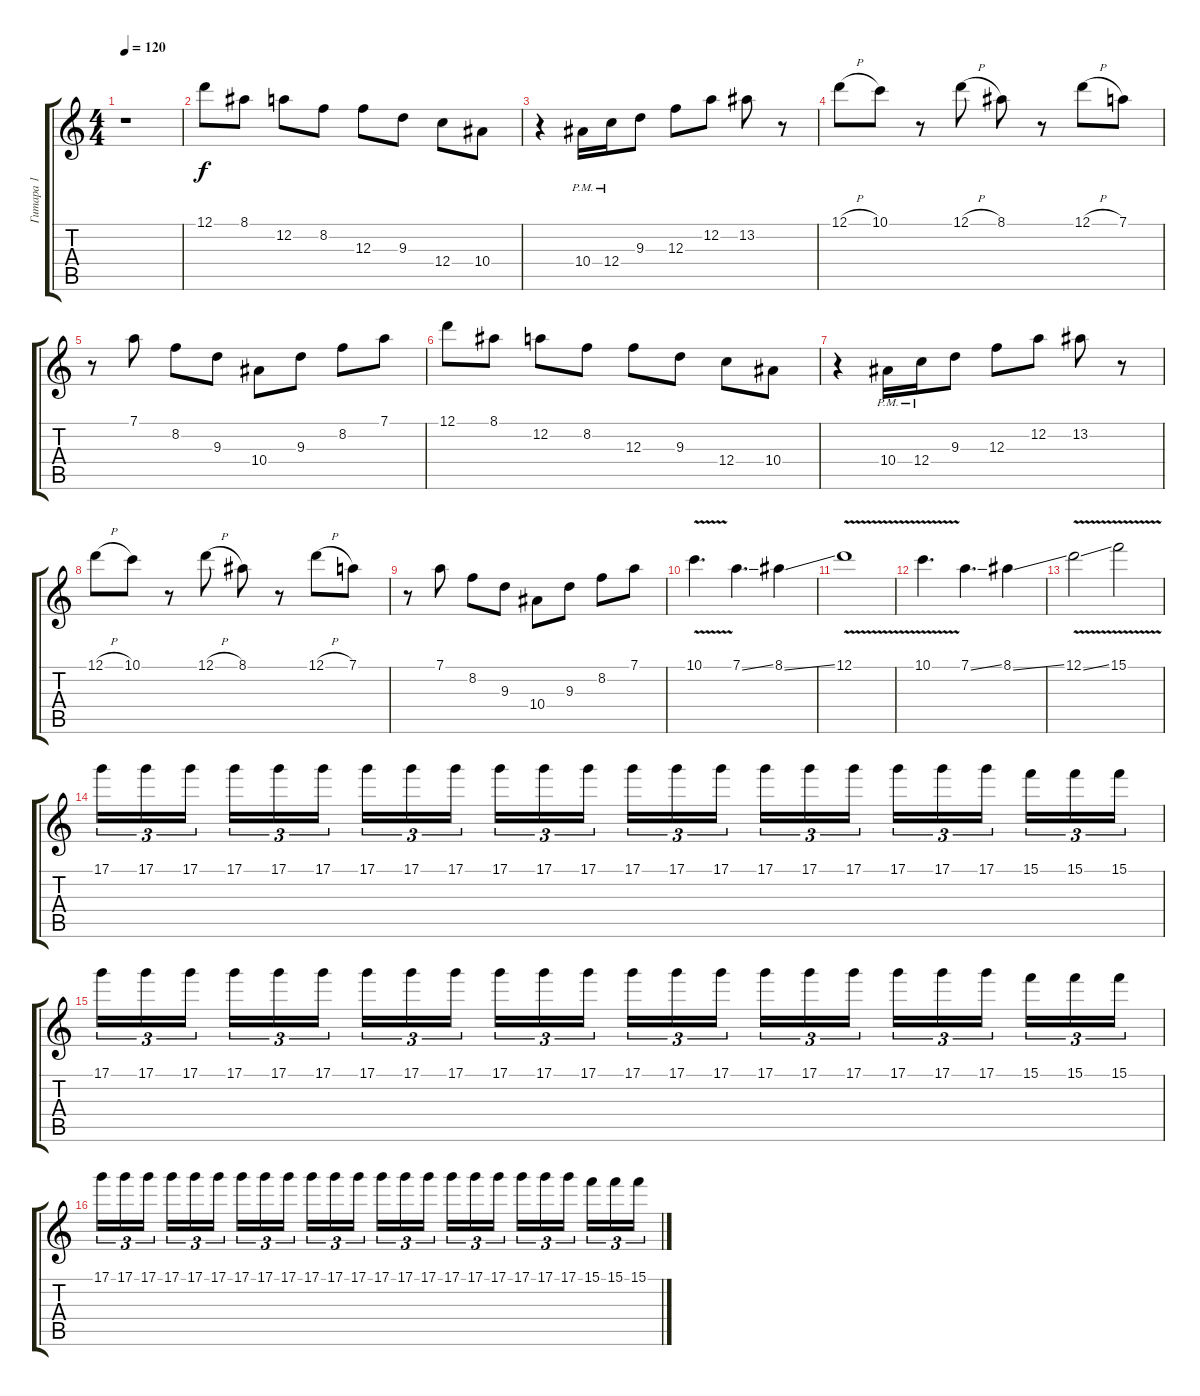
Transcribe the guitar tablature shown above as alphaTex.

\track ("Гитара 1" "Гитара 1") {instrument overdrivenguitar}
\staff {score tabs}
\tuning (D4 A3 F3 C3 G2 D2) {hide}
\ts (4 4)
\tempo 120
\clef g2
\ks c
r.1{dy f} |
12.1.8 8.1.8 12.2.8 8.2.8 12.3.8 9.3.8 12.4.8 10.4.8 |
r.4 10.4{pm}.16 12.4{pm}.16 9.3.8 12.3.8 12.2.8 13.2.8 r.8 |
12.1{h}.8 10.1.8 r.8 12.1{h}.8 8.1.8 r.8 12.1{h}.8 7.1.8 |
r.8 7.1.8 8.2.8 9.3.8 10.4.8 9.3.8 8.2.8 7.1.8 |
12.1.8 8.1.8 12.2.8 8.2.8 12.3.8 9.3.8 12.4.8 10.4.8 |
r.4 10.4{pm}.16 12.4{pm}.16 9.3.8 12.3.8 12.2.8 13.2.8 r.8 |
12.1{h}.8 10.1.8 r.8 12.1{h}.8 8.1.8 r.8 12.1{h}.8 7.1.8 |
r.8 7.1.8 8.2.8 9.3.8 10.4.8 9.3.8 8.2.8 7.1.8 |
10.1{v}.4{d} 7.1{ss}.4{d} 8.1{ss}.4 |
12.1{v}.1 |
10.1{v}.4{d} 7.1{ss}.4{d} 8.1{ss}.4 |
12.1{v ss}.2 15.1{v}.2 |
17.1.16{tu (3 2)} 17.1.16{tu (3 2)} 17.1.16{tu (3 2) beam splitsecondary} 17.1.16{tu (3 2)} 17.1.16{tu (3 2)} 17.1.16{tu (3 2)} 17.1.16{tu (3 2)} 17.1.16{tu (3 2)} 17.1.16{tu (3 2) beam splitsecondary} 17.1.16{tu (3 2)} 17.1.16{tu (3 2)} 17.1.16{tu (3 2)} 17.1.16{tu (3 2)} 17.1.16{tu (3 2)} 17.1.16{tu (3 2) beam splitsecondary} 17.1.16{tu (3 2)} 17.1.16{tu (3 2)} 17.1.16{tu (3 2)} 17.1.16{tu (3 2)} 17.1.16{tu (3 2)} 17.1.16{tu (3 2) beam splitsecondary} 15.1.16{tu (3 2)} 15.1.16{tu (3 2)} 15.1.16{tu (3 2)} |
17.1.16{tu (3 2)} 17.1.16{tu (3 2)} 17.1.16{tu (3 2) beam splitsecondary} 17.1.16{tu (3 2)} 17.1.16{tu (3 2)} 17.1.16{tu (3 2)} 17.1.16{tu (3 2)} 17.1.16{tu (3 2)} 17.1.16{tu (3 2) beam splitsecondary} 17.1.16{tu (3 2)} 17.1.16{tu (3 2)} 17.1.16{tu (3 2)} 17.1.16{tu (3 2)} 17.1.16{tu (3 2)} 17.1.16{tu (3 2) beam splitsecondary} 17.1.16{tu (3 2)} 17.1.16{tu (3 2)} 17.1.16{tu (3 2)} 17.1.16{tu (3 2)} 17.1.16{tu (3 2)} 17.1.16{tu (3 2) beam splitsecondary} 15.1.16{tu (3 2)} 15.1.16{tu (3 2)} 15.1.16{tu (3 2)} |
17.1.16{tu (3 2)} 17.1.16{tu (3 2)} 17.1.16{tu (3 2) beam splitsecondary} 17.1.16{tu (3 2)} 17.1.16{tu (3 2)} 17.1.16{tu (3 2)} 17.1.16{tu (3 2)} 17.1.16{tu (3 2)} 17.1.16{tu (3 2) beam splitsecondary} 17.1.16{tu (3 2)} 17.1.16{tu (3 2)} 17.1.16{tu (3 2)} 17.1.16{tu (3 2)} 17.1.16{tu (3 2)} 17.1.16{tu (3 2) beam splitsecondary} 17.1.16{tu (3 2)} 17.1.16{tu (3 2)} 17.1.16{tu (3 2)} 17.1.16{tu (3 2)} 17.1.16{tu (3 2)} 17.1.16{tu (3 2) beam splitsecondary} 15.1.16{tu (3 2)} 15.1.16{tu (3 2)} 15.1.16{tu (3 2)}
